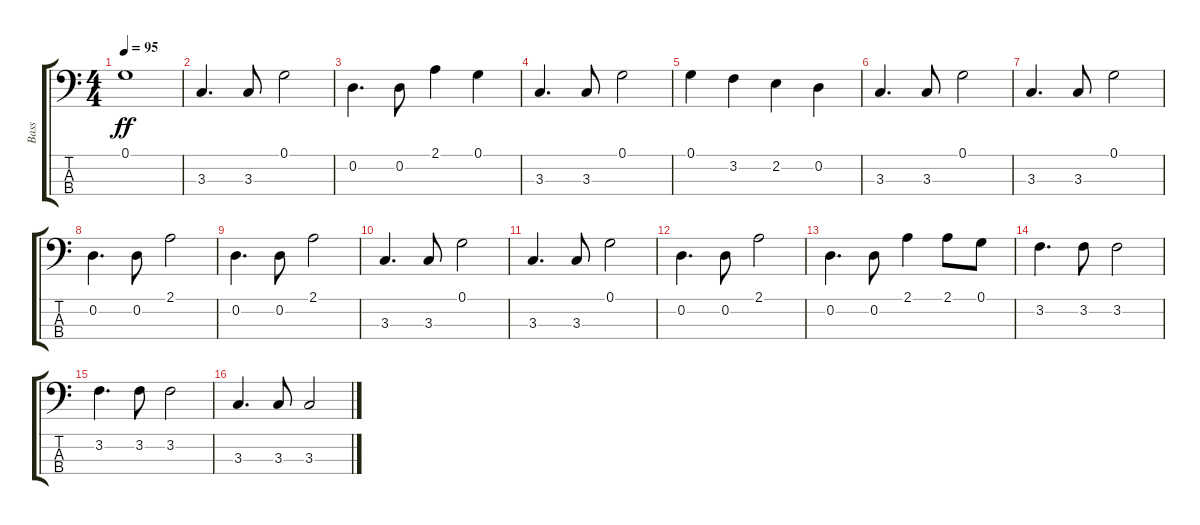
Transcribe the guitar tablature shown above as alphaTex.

\track ("Bass" "Bass") {instrument fretlessbass}
\staff {score tabs}
\tuning (G2 D2 A1 E1) {hide}
\ts (4 4)
\tempo 95
\clef f4
\ks c
0.1.1{dy ff} |
3.3.4{d} 3.3.8 0.1.2 |
0.2.4{d} 0.2.8 2.1.4 0.1.4 |
3.3.4{d} 3.3.8 0.1.2 |
0.1.4 3.2.4 2.2.4 0.2.4 |
3.3.4{d} 3.3.8 0.1.2 |
3.3.4{d} 3.3.8 0.1.2 |
0.2.4{d} 0.2.8 2.1.2 |
0.2.4{d} 0.2.8 2.1.2 |
3.3.4{d} 3.3.8 0.1.2 |
3.3.4{d} 3.3.8 0.1.2 |
0.2.4{d} 0.2.8 2.1.2 |
0.2.4{d} 0.2.8 2.1.4 2.1.8 0.1.8 |
3.2.4{d} 3.2.8 3.2.2 |
3.2.4{d} 3.2.8 3.2.2 |
3.3.4{d} 3.3.8 3.3.2
